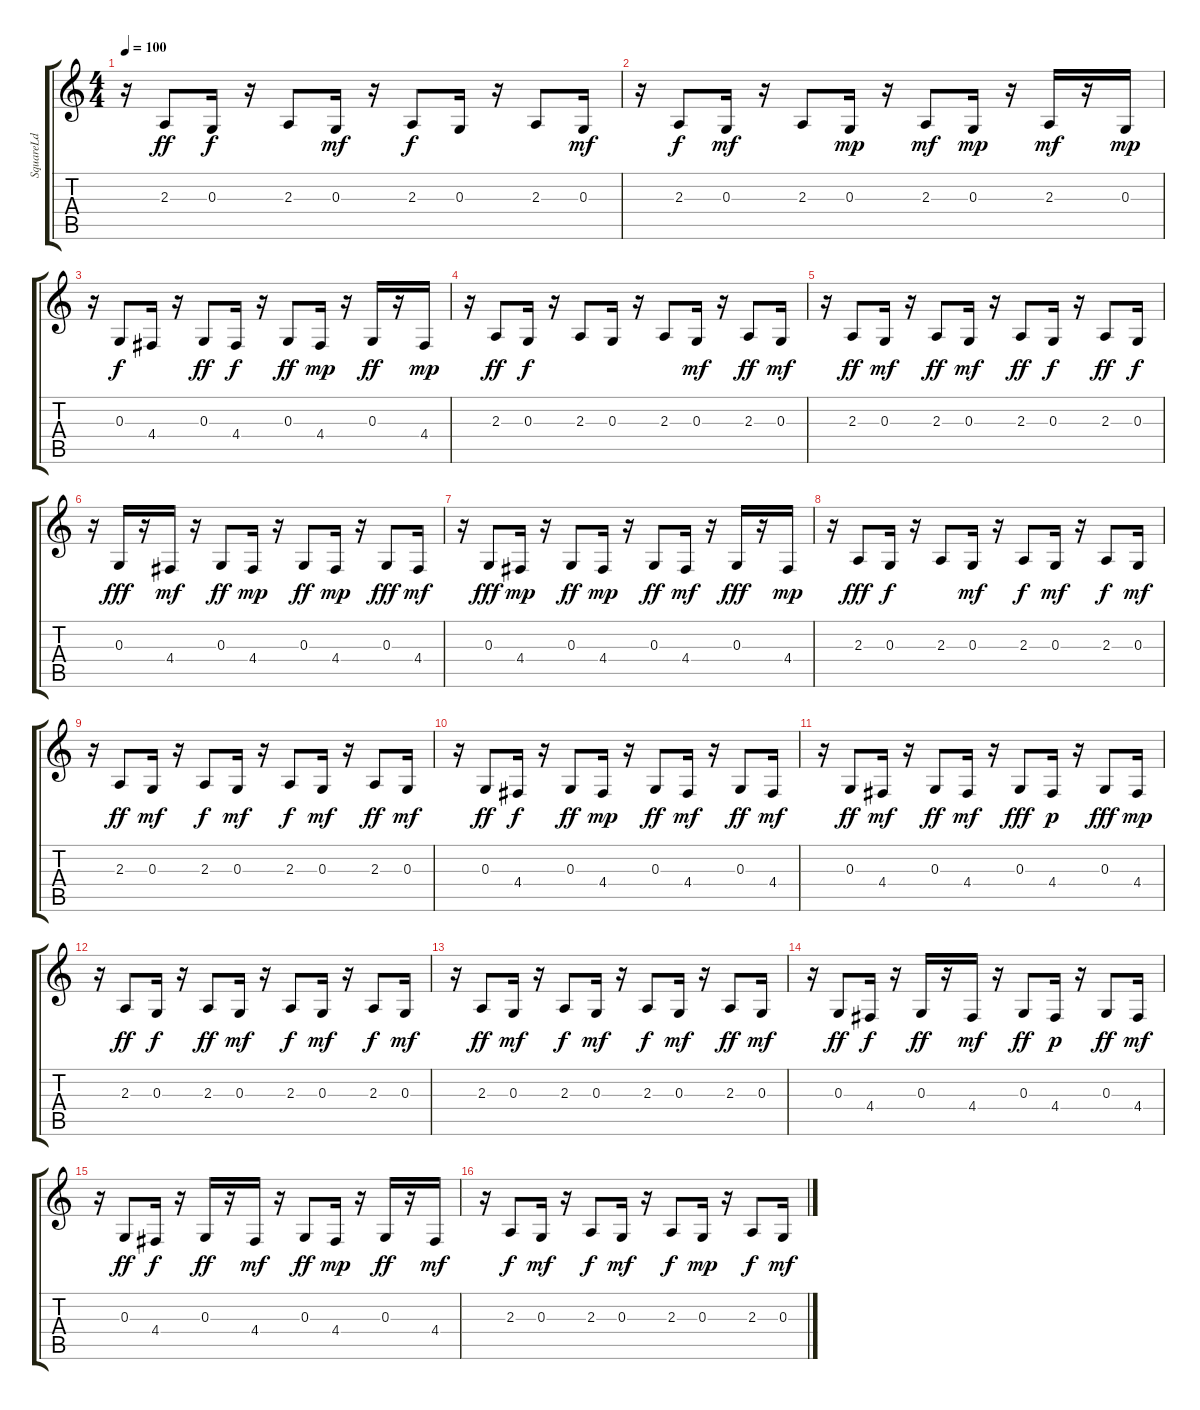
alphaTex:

\track ("SquareLd" "SquareLd") {instrument lead1square}
\staff {score tabs}
\tuning (E4 B3 G3 D3 A2 E2) {hide}
\ts (4 4)
\tempo 100
\clef g2
\ks c
r.16{dy mf} 2.3.8{dy ff} 0.3.16{dy f} r.16 2.3.8 0.3.16{dy mf} r.16 2.3.8{dy f} 0.3.16 r.16 2.3.8 0.3.16{dy mf} |
r.16 2.3.8{dy f} 0.3.16{dy mf} r.16 2.3.8 0.3.16{dy mp} r.16 2.3.8{dy mf} 0.3.16{dy mp} r.16 2.3.16{dy mf} r.16 0.3.16{dy mp} |
r.16 0.3.8{dy f} 4.4.16 r.16 0.3.8{dy ff} 4.4.16{dy f} r.16 0.3.8{dy ff} 4.4.16{dy mp} r.16 0.3.16{dy ff} r.16 4.4.16{dy mp} |
r.16 2.3.8{dy ff} 0.3.16{dy f} r.16 2.3.8 0.3.16 r.16 2.3.8 0.3.16{dy mf} r.16 2.3.8{dy ff} 0.3.16{dy mf} |
r.16 2.3.8{dy ff} 0.3.16{dy mf} r.16 2.3.8{dy ff} 0.3.16{dy mf} r.16 2.3.8{dy ff} 0.3.16{dy f} r.16 2.3.8{dy ff} 0.3.16{dy f} |
r.16 0.3.16{dy fff} r.16 4.4.16{dy mf} r.16 0.3.8{dy ff} 4.4.16{dy mp} r.16 0.3.8{dy ff} 4.4.16{dy mp} r.16 0.3.8{dy fff} 4.4.16{dy mf} |
r.16 0.3.8{dy fff} 4.4.16{dy mp} r.16 0.3.8{dy ff} 4.4.16{dy mp} r.16 0.3.8{dy ff} 4.4.16{dy mf} r.16 0.3.16{dy fff} r.16 4.4.16{dy mp} |
r.16 2.3.8{dy fff} 0.3.16{dy f} r.16 2.3.8 0.3.16{dy mf} r.16 2.3.8{dy f} 0.3.16{dy mf} r.16 2.3.8{dy f} 0.3.16{dy mf} |
r.16 2.3.8{dy ff} 0.3.16{dy mf} r.16 2.3.8{dy f} 0.3.16{dy mf} r.16 2.3.8{dy f} 0.3.16{dy mf} r.16 2.3.8{dy ff} 0.3.16{dy mf} |
r.16 0.3.8{dy ff} 4.4.16{dy f} r.16 0.3.8{dy ff} 4.4.16{dy mp} r.16 0.3.8{dy ff} 4.4.16{dy mf} r.16 0.3.8{dy ff} 4.4.16{dy mf} |
r.16 0.3.8{dy ff} 4.4.16{dy mf} r.16 0.3.8{dy ff} 4.4.16{dy mf} r.16 0.3.8{dy fff} 4.4.16{dy p} r.16 0.3.8{dy fff} 4.4.16{dy mp} |
r.16 2.3.8{dy ff} 0.3.16{dy f} r.16 2.3.8{dy ff} 0.3.16{dy mf} r.16 2.3.8{dy f} 0.3.16{dy mf} r.16 2.3.8{dy f} 0.3.16{dy mf} |
r.16 2.3.8{dy ff} 0.3.16{dy mf} r.16 2.3.8{dy f} 0.3.16{dy mf} r.16 2.3.8{dy f} 0.3.16{dy mf} r.16 2.3.8{dy ff} 0.3.16{dy mf} |
r.16 0.3.8{dy ff} 4.4.16{dy f} r.16 0.3.16{dy ff} r.16 4.4.16{dy mf} r.16 0.3.8{dy ff} 4.4.16{dy p} r.16 0.3.8{dy ff} 4.4.16{dy mf} |
r.16 0.3.8{dy ff} 4.4.16{dy f} r.16 0.3.16{dy ff} r.16 4.4.16{dy mf} r.16 0.3.8{dy ff} 4.4.16{dy mp} r.16 0.3.16{dy ff} r.16 4.4.16{dy mf} |
r.16 2.3.8{dy f} 0.3.16{dy mf} r.16 2.3.8{dy f} 0.3.16{dy mf} r.16 2.3.8{dy f} 0.3.16{dy mp} r.16 2.3.8{dy f} 0.3.16{dy mf}
